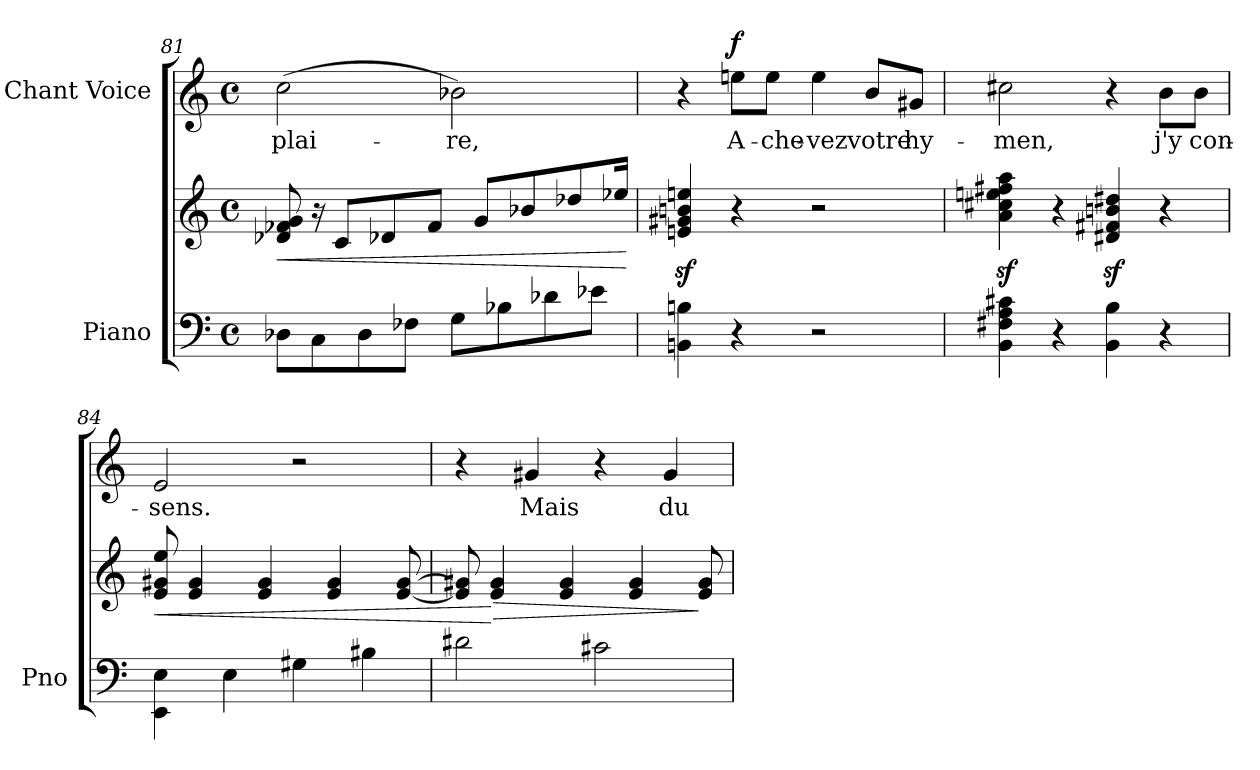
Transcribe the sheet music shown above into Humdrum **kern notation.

**kern	**kern	**dynam	**kern	**text	**dynam
*part2	*part2	*part2	*part1	*part1	*part1
*staff3	*staff2	*staff2/3	*staff1	*staff1	*staff1
*I"Piano	*	*	*I"Chant Voice	*	*
*I'Pno	*	*	*	*	*
*clefF4	*clefG2	*	*clefG2	*	*
*k[]	*k[]	*	*k[]	*	*
*M4/4	*M4/4	*	*M4/4	*	*
*met(c)	*met(c)	*	*met(c)	*	*
=81	=81	=81	=81	=81	=81
!	!	!LO:HP:b	!	!	!
8D-X\L	8d-X/ 8f-X/ 8g/	<	(2cc\	plai-	.
8C\	16r	.	.	.	.
.	8c/L	.	.	.	.
8D-\	.	.	.	.	.
.	8d-X/	.	.	.	.
8F-X\J	.	.	.	.	.
.	8f-/J	.	.	.	.
8G\L	.	.	2b-X\)	-re,	.
.	8g/L	.	.	.	.
8B-X\	.	.	.	.	.
.	8b-X/	.	.	.	.
8d-X\	.	.	.	.	.
.	8dd-X/	.	.	.	.
8e-X\J	.	.	.	.	.
.	16ee-X/Jk	.	.	.	.
.	.	[	.	.	.
=82	=82	=82	=82	=82	=82
4BBn\ 4Bn\	4en/z< 4g#X/z< 4bn/z< 4een/z<	.	4r	.	.
!	!	!	!	!	!LO:DY:a
4r	4r	.	8een\L	A-	f
.	.	.	8ee\J	-che-	.
2r	2r	.	4ee\	-vez	.
.	.	.	8b/L	votre	.
.	.	.	8g#X/J	hy-	.
=83	=83	=83	=83	=83	=83
4BB\ 4F#X\ 4A\ 4c#X\	4a\z< 4cc#X\z< 4een\z< 4ff#X\z< 4aa\z<	.	2cc#X\	-men,	.
4r	4r	.	.	.	.
4BB\ 4B\	4d#X/z< 4f#X/z< 4bn/z< 4dd#X/z<	.	4r	.	.
4r	4r	.	8b\L	j'y	.
.	.	.	8b\J	con-	.
=84	=84	=84	=84	=84	=84
!	!	!LO:HP:b	!	!	!
4EE\ 4E\	8e/ 8g#X/ 8ee/	<	2e/	-sens.	.
.	4e/ 4g#/	.	.	.	.
4E\	.	.	.	.	.
.	4e/ 4g#/	.	.	.	.
4G#X\	.	.	2r	.	.
.	4e/ 4g#/	.	.	.	.
4B#X\	.	.	.	.	.
.	[8e/ [8g#/	.	.	.	.
=85	=85	=85	=85	=85	=85
2d#X\	8e/] 8g#X/]	.	4r	.	.
!	!	!LO:HP:n=1:b	!	!	!
.	4e/ 4g#/	[ >	.	.	.
.	.	.	4g#X/	Mais	.
.	4e/ 4g#/	.	.	.	.
2c#X\	.	.	4r	.	.
.	4e/ 4g#/	.	.	.	.
.	.	.	4g#/	du	.
.	8e/ 8g#/	]	.	.	.
=	=	=	=	=	=
*-	*-	*-	*-	*-	*-
